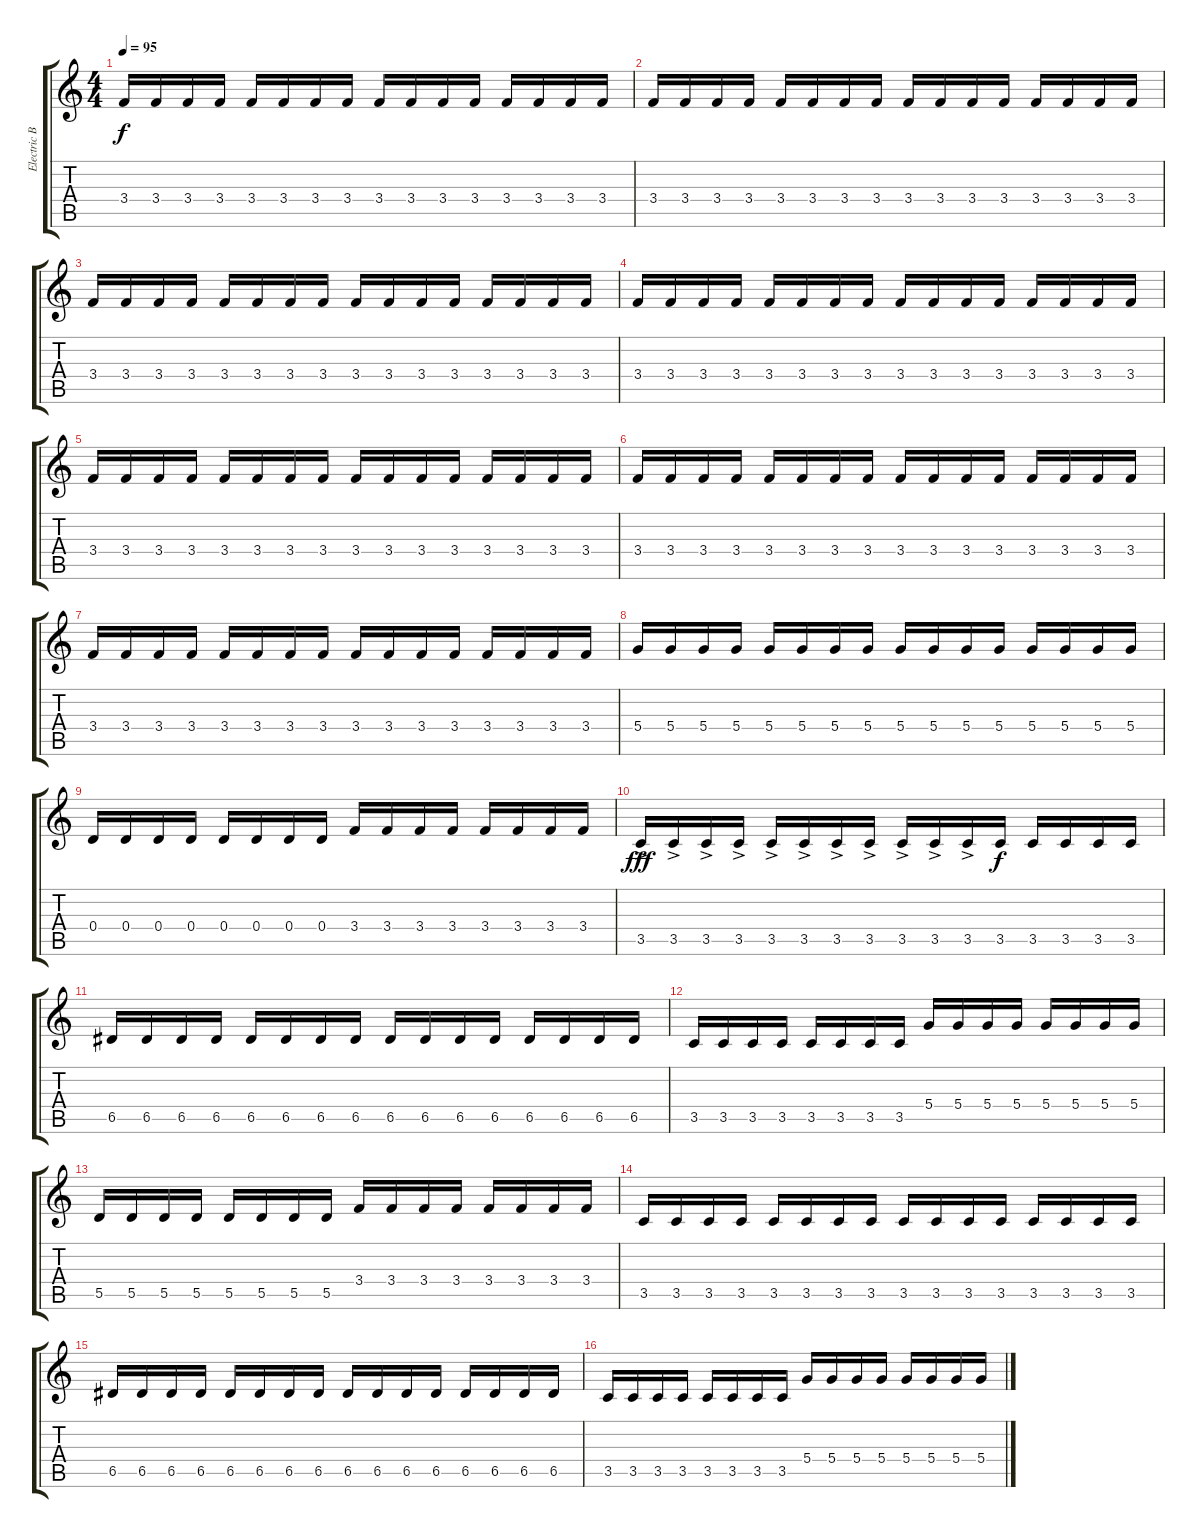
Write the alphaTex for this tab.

\track ("Electric Bass (finger)" "Electric B") {instrument electricbassfinger}
\staff {score tabs}
\tuning (E4 B3 G3 D3 A2 E2) {hide}
\ts (4 4)
\tempo 95
\clef g2
\ks c
3.4.16{dy f} 3.4.16 3.4.16 3.4.16 3.4.16 3.4.16 3.4.16 3.4.16 3.4.16 3.4.16 3.4.16 3.4.16 3.4.16 3.4.16 3.4.16 3.4.16 |
3.4.16 3.4.16 3.4.16 3.4.16 3.4.16 3.4.16 3.4.16 3.4.16 3.4.16 3.4.16 3.4.16 3.4.16 3.4.16 3.4.16 3.4.16 3.4.16 |
3.4.16 3.4.16 3.4.16 3.4.16 3.4.16 3.4.16 3.4.16 3.4.16 3.4.16 3.4.16 3.4.16 3.4.16 3.4.16 3.4.16 3.4.16 3.4.16 |
3.4.16 3.4.16 3.4.16 3.4.16 3.4.16 3.4.16 3.4.16 3.4.16 3.4.16 3.4.16 3.4.16 3.4.16 3.4.16 3.4.16 3.4.16 3.4.16 |
3.4.16 3.4.16 3.4.16 3.4.16 3.4.16 3.4.16 3.4.16 3.4.16 3.4.16 3.4.16 3.4.16 3.4.16 3.4.16 3.4.16 3.4.16 3.4.16 |
3.4.16 3.4.16 3.4.16 3.4.16 3.4.16 3.4.16 3.4.16 3.4.16 3.4.16 3.4.16 3.4.16 3.4.16 3.4.16 3.4.16 3.4.16 3.4.16 |
3.4.16 3.4.16 3.4.16 3.4.16 3.4.16 3.4.16 3.4.16 3.4.16 3.4.16 3.4.16 3.4.16 3.4.16 3.4.16 3.4.16 3.4.16 3.4.16 |
5.4.16 5.4.16 5.4.16 5.4.16 5.4.16 5.4.16 5.4.16 5.4.16 5.4.16 5.4.16 5.4.16 5.4.16 5.4.16 5.4.16 5.4.16 5.4.16 |
0.4.16 0.4.16 0.4.16 0.4.16 0.4.16 0.4.16 0.4.16 0.4.16 3.4.16{balance 3} 3.4.16 3.4.16 3.4.16 3.4.16 3.4.16{balance 10} 3.4.16 3.4.16 |
3.5{ac}.16{dy fff balance 5} 3.5{ac}.16 3.5{ac}.16 3.5{ac}.16 3.5{ac}.16{balance 10} 3.5{ac}.16 3.5{ac}.16 3.5{ac}.16 3.5{ac}.16 3.5{ac}.16 3.5{ac}.16 3.5.16{dy f} 3.5.16 3.5.16 3.5.16 3.5.16 |
6.5.16 6.5.16 6.5.16 6.5.16 6.5.16 6.5.16 6.5.16 6.5.16 6.5.16 6.5.16 6.5.16 6.5.16 6.5.16 6.5.16 6.5.16 6.5.16 |
3.5.16 3.5.16 3.5.16 3.5.16 3.5.16 3.5.16 3.5.16 3.5.16 5.4.16 5.4.16 5.4.16 5.4.16 5.4.16 5.4.16 5.4.16 5.4.16 |
5.5.16 5.5.16 5.5.16 5.5.16 5.5.16 5.5.16 5.5.16 5.5.16 3.4.16 3.4.16 3.4.16 3.4.16 3.4.16 3.4.16 3.4.16 3.4.16 |
3.5.16 3.5.16 3.5.16 3.5.16 3.5.16 3.5.16 3.5.16 3.5.16 3.5.16 3.5.16 3.5.16 3.5.16 3.5.16 3.5.16 3.5.16 3.5.16 |
6.5.16 6.5.16 6.5.16 6.5.16 6.5.16 6.5.16 6.5.16 6.5.16 6.5.16 6.5.16 6.5.16 6.5.16 6.5.16 6.5.16 6.5.16 6.5.16 |
3.5.16 3.5.16 3.5.16 3.5.16 3.5.16 3.5.16 3.5.16 3.5.16 5.4.16 5.4.16 5.4.16 5.4.16 5.4.16 5.4.16 5.4.16 5.4.16
